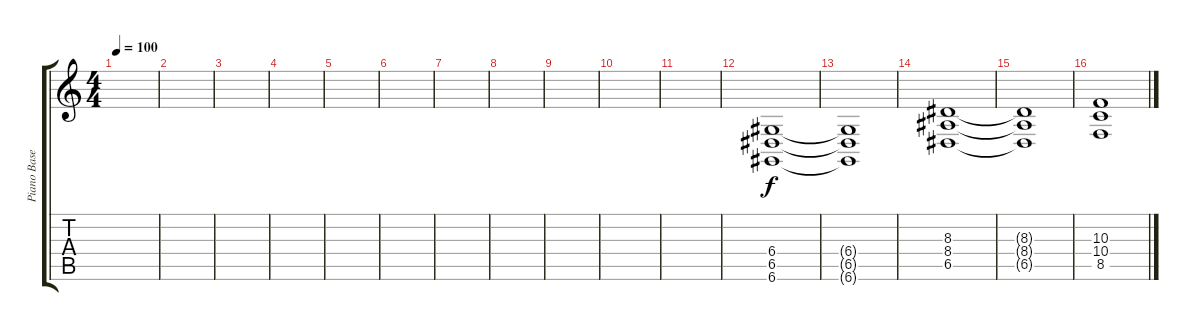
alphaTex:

\track ("Piano Base - Piano 2" "Piano Base") {instrument acousticgrandpiano}
\staff {score tabs}
\tuning (E4 B3 G3 D3 A2 D2) {hide}
\ts (4 4)
\tempo 100
\clef g2
\ks c
|
|
|
|
|
|
|
|
|
|
|
(6.4 6.5 6.6).1 |
(6.4{t} 6.5{t} 6.6{t}).1 |
(8.3 8.4 6.5).1 |
(8.3{t} 8.4{t} 6.5{t}).1 |
(10.3 10.4 8.5).1
